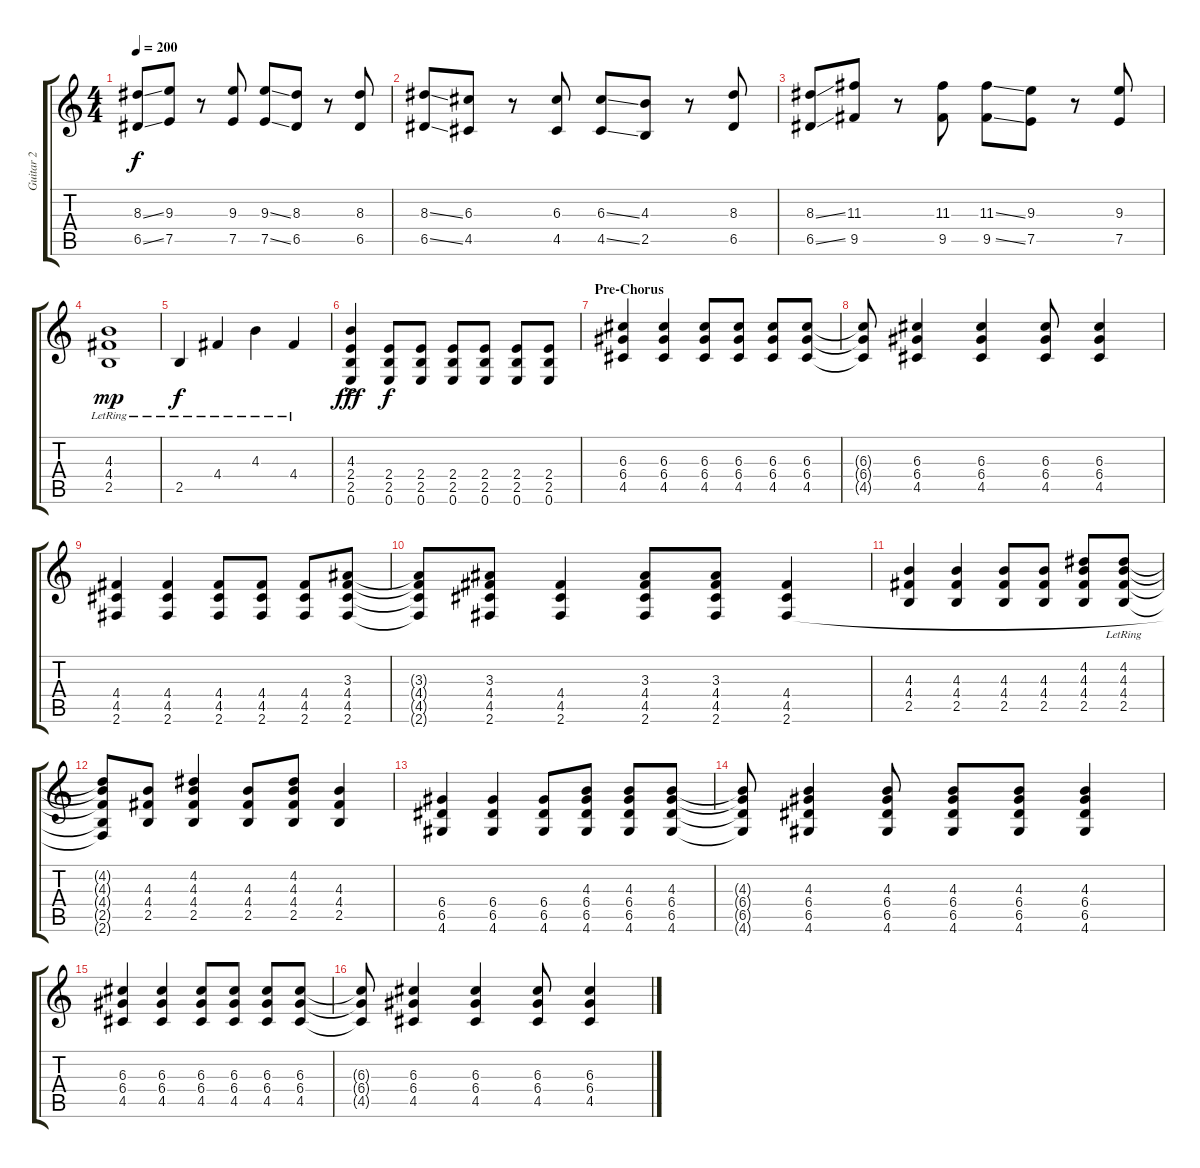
\track ("Guitar 2" "Guitar 2") {instrument distortionguitar}
\staff {score tabs}
\tuning (E4 B3 G3 D3 A2 E2) {hide}
\ts (4 4)
\tempo 200
\clef g2
\ks c
(8.3{ss} 6.5{ss}).8{dy f} (9.3 7.5).8 r.8 (9.3 7.5).8 (9.3{ss} 7.5{ss}).8 (8.3 6.5).8 r.8 (8.3 6.5).8 |
(8.3{ss} 6.5{ss}).8 (6.3 4.5).8 r.8 (6.3 4.5).8 (6.3{ss} 4.5{ss}).8 (4.3 2.5).8 r.8 (8.3 6.5).8 |
(8.3{ss} 6.5{ss}).8 (11.3 9.5).8 r.8 (11.3 9.5).8 (11.3{ss} 9.5{ss}).8 (9.3 7.5).8 r.8 (9.3 7.5).8{volume 7} |
(4.3{lr} 4.4{lr} 2.5{lr}).1{dy mp volume 13} |
2.5{lr}.4{dy f} 4.4{lr}.4 4.3{lr}.4 4.4{lr}.4 |
(4.3{ac} 2.4{ac} 2.5{ac} 0.6{ac}).4{dy fff} (2.4 2.5 0.6).8{dy f} (2.4 2.5 0.6).8 (2.4 2.5 0.6).8 (2.4 2.5 0.6).8 (2.4 2.5 0.6).8 (2.4 2.5 0.6).8 |
\section ("" "Pre-Chorus")
(6.3 6.4 4.5).4 (6.3 6.4 4.5).4 (6.3 6.4 4.5).8 (6.3 6.4 4.5).8 (6.3 6.4 4.5).8 (6.3 6.4 4.5).8 |
(6.3{t} 6.4{t} 4.5{t}).8 (6.3 6.4 4.5).4 (6.3 6.4 4.5).4 (6.3 6.4 4.5).8 (6.3 6.4 4.5).4 |
(4.4 4.5 2.6).4 (4.4 4.5 2.6).4 (4.4 4.5 2.6).8 (4.4 4.5 2.6).8 (4.4 4.5 2.6).8 (3.3 4.4 4.5 2.6).8 |
(3.3{t} 4.4{t} 4.5{t} 2.6{t}).8 (3.3 4.4 4.5 2.6).8 (4.4 4.5 2.6).4 (3.3 4.4 4.5 2.6).8 (3.3 4.4 4.5 2.6).8 (4.4 4.5 2.6).4 |
(4.3 4.4 2.5).4 (4.3 4.4 2.5).4 (4.3 4.4 2.5).8 (4.3 4.4 2.5).8 (4.2 4.3 4.4 2.5).8 (4.2{lr} 4.3 4.4 2.5).8 |
(4.2{t} 4.3{t} 4.4{t} 2.5{t} 2.6{t}).8 (4.3 4.4 2.5).8 (4.2 4.3 4.4 2.5).4 (4.3 4.4 2.5).8 (4.2 4.3 4.4 2.5).8 (4.3 4.4 2.5).4 |
(6.4 6.5 4.6).4 (6.4 6.5 4.6).4 (6.4 6.5 4.6).8 (4.3 6.4 6.5 4.6).8 (4.3 6.4 6.5 4.6).8 (4.3 6.4 6.5 4.6).8 |
(4.3{t} 6.4{t} 6.5{t} 4.6{t}).8 (4.3 6.4 6.5 4.6).4 (4.3 6.4 6.5 4.6).8 (4.3 6.4 6.5 4.6).8 (4.3 6.4 6.5 4.6).8 (4.3 6.4 6.5 4.6).4 |
(6.3 6.4 4.5).4 (6.3 6.4 4.5).4 (6.3 6.4 4.5).8 (6.3 6.4 4.5).8 (6.3 6.4 4.5).8 (6.3 6.4 4.5).8 |
(6.3{t} 6.4{t} 4.5{t}).8 (6.3 6.4 4.5).4 (6.3 6.4 4.5).4 (6.3 6.4 4.5).8 (6.3 6.4 4.5).4
